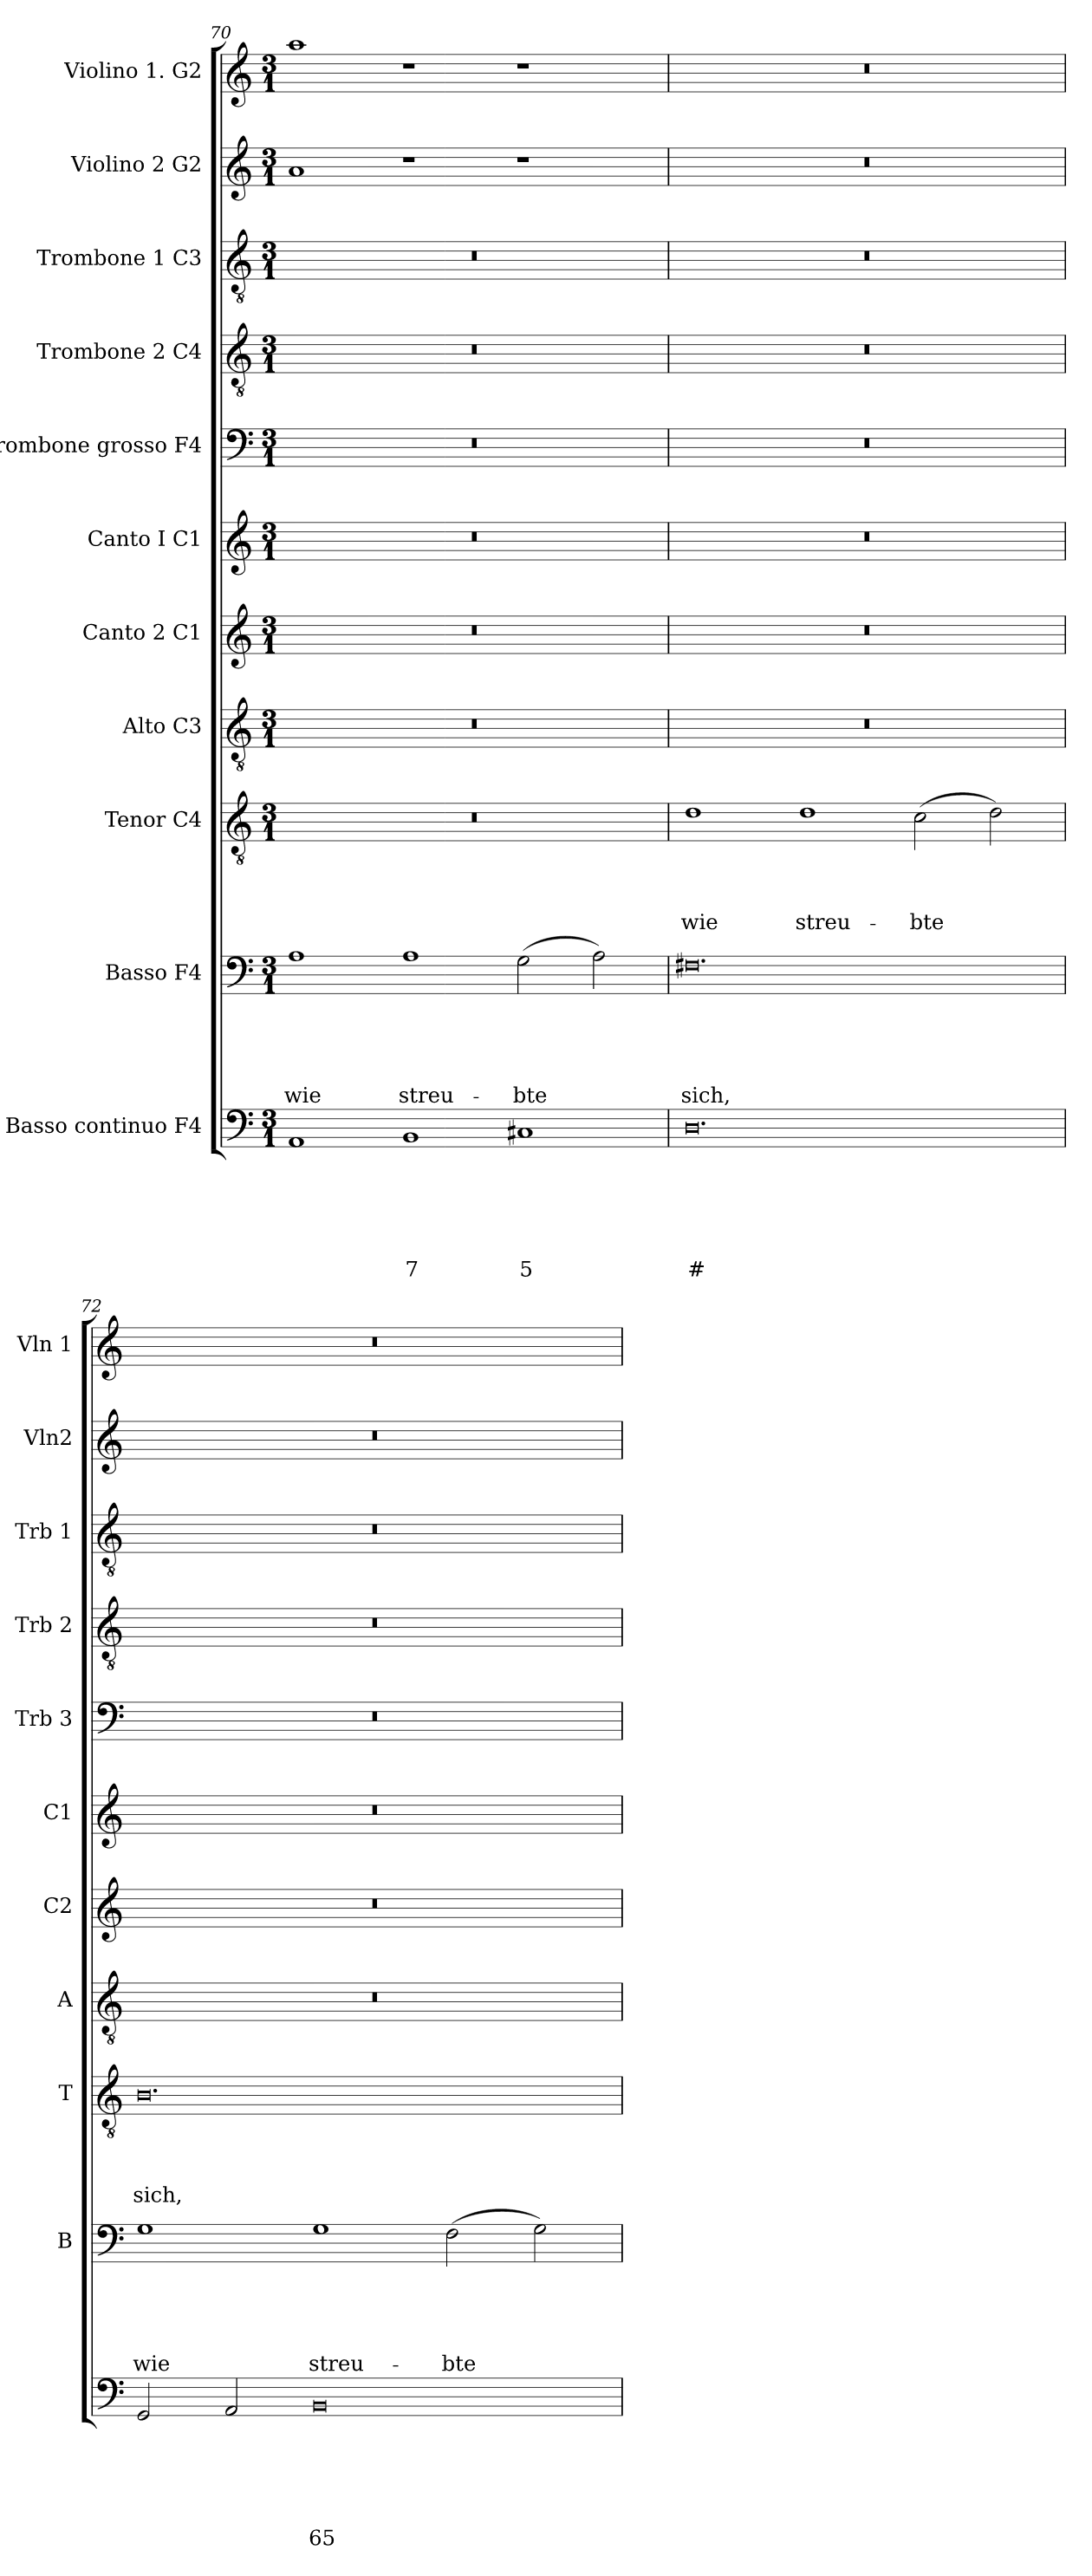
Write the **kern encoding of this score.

**kern	**text	**text	**text	**text	**text	**text	**kern	**text	**text	**text	**text	**text	**kern	**text	**text	**text	**text	**kern	**kern	**kern	**kern	**kern	**kern	**kern	**kern
*part11	*part11	*part11	*part11	*part11	*part11	*part11	*part10	*part10	*part10	*part10	*part10	*part10	*part9	*part9	*part9	*part9	*part9	*part8	*part7	*part6	*part5	*part4	*part3	*part2	*part1
*staff11	*staff11	*staff11	*staff11	*staff11	*staff11	*staff11	*staff10	*staff10	*staff10	*staff10	*staff10	*staff10	*staff9	*staff9	*staff9	*staff9	*staff9	*staff8	*staff7	*staff6	*staff5	*staff4	*staff3	*staff2	*staff1
*I"Basso continuo F4	*	*	*	*	*	*	*I"Basso F4	*	*	*	*	*	*I"Tenor C4	*	*	*	*	*I"Alto C3	*I"Canto 2 C1	*I"Canto I C1	*I"Trombone grosso F4	*I"Trombone 2 C4	*I"Trombone 1 C3	*I"Violino 2 G2	*I"Violino 1. G2
*	*	*	*	*	*	*	*I'B	*	*	*	*	*	*I'T	*	*	*	*	*I'A	*I'C2	*I'C1	*I'Trb 3	*I'Trb 2	*I'Trb 1	*I'Vln2	*I'Vln 1
*clefF4	*	*	*	*	*	*	*clefF4	*	*	*	*	*	*clefGv2	*	*	*	*	*clefGv2	*clefG2	*clefG2	*clefF4	*clefGv2	*clefGv2	*clefG2	*clefG2
*k[]	*	*	*	*	*	*	*k[]	*	*	*	*	*	*k[]	*	*	*	*	*k[]	*k[]	*k[]	*k[]	*k[]	*k[]	*k[]	*k[]
*C:	*	*	*	*	*	*	*C:	*	*	*	*	*	*C:	*	*	*	*	*C:	*C:	*C:	*C:	*C:	*C:	*C:	*C:
*M3/1	*	*	*	*	*	*	*M3/1	*	*	*	*	*	*M3/1	*	*	*	*	*M3/1	*M3/1	*M3/1	*M3/1	*M3/1	*M3/1	*M3/1	*M3/1
=70	=70	=70	=70	=70	=70	=70	=70	=70	=70	=70	=70	=70	=70	=70	=70	=70	=70	=70	=70	=70	=70	=70	=70	=70	=70
!	!	!	!	!	!	!	!	!	!	!	!	!LO:LY:b	!	!	!	!	!	!	!	!	!	!	!	!	!
1AA	.	.	.	.	.	.	1A	.	.	.	.	wie	0.r	.	.	.	.	0.r	0.r	0.r	0.r	0.r	0.r	1a	1aa
!	!	!	!	!	!	!LO:LY:b	!	!	!	!	!	!LO:LY:b	!	!	!	!	!	!	!	!	!	!	!	!	!
1BB	.	.	.	.	.	7	1A	.	.	.	.	streu-	.	.	.	.	.	.	.	.	.	.	.	1r	1r
!	!	!	!	!	!	!LO:LY:b	!	!	!	!	!	!LO:LY:b	!	!	!	!	!	!	!	!	!	!	!	!	!
1C#X	.	.	.	.	.	5	(>2G\	.	.	.	.	-bte	.	.	.	.	.	.	.	.	.	.	.	1r	1r
.	.	.	.	.	.	.	2A\)	.	.	.	.	.	.	.	.	.	.	.	.	.	.	.	.	.	.
=71	=71	=71	=71	=71	=71	=71	=71	=71	=71	=71	=71	=71	=71	=71	=71	=71	=71	=71	=71	=71	=71	=71	=71	=71	=71
!	!	!	!	!	!	!LO:LY:b	!	!	!	!	!	!LO:LY:b	!	!	!	!	!LO:LY:b	!	!	!	!	!	!	!	!
0.D	.	.	.	.	.	#	0.F#X	.	.	.	.	sich,	1d	.	.	.	wie	0.r	0.r	0.r	0.r	0.r	0.r	0.r	0.r
!	!	!	!	!	!	!	!	!	!	!	!	!	!	!	!	!	!LO:LY:b	!	!	!	!	!	!	!	!
.	.	.	.	.	.	.	.	.	.	.	.	.	1d	.	.	.	streu-	.	.	.	.	.	.	.	.
!	!	!	!	!	!	!	!	!	!	!	!	!	!	!	!	!	!LO:LY:b	!	!	!	!	!	!	!	!
.	.	.	.	.	.	.	.	.	.	.	.	.	(>2c\	.	.	.	-bte	.	.	.	.	.	.	.	.
.	.	.	.	.	.	.	.	.	.	.	.	.	2d\)	.	.	.	.	.	.	.	.	.	.	.	.
!!LO:LB:g=z
=72	=72	=72	=72	=72	=72	=72	=72	=72	=72	=72	=72	=72	=72	=72	=72	=72	=72	=72	=72	=72	=72	=72	=72	=72	=72
!	!	!	!	!	!	!	!	!	!	!	!	!LO:LY:b	!	!	!	!	!LO:LY:b	!	!	!	!	!	!	!	!
2GG/	.	.	.	.	.	.	1G	.	.	.	.	wie	0.B	.	.	.	sich,	0.r	0.r	0.r	0.r	0.r	0.r	0.r	0.r
2AA/	.	.	.	.	.	.	.	.	.	.	.	.	.	.	.	.	.	.	.	.	.	.	.	.	.
!	!	!	!	!	!	!LO:LY:b	!	!	!	!	!	!LO:LY:b	!	!	!	!	!	!	!	!	!	!	!	!	!
0BB	.	.	.	.	.	65	1G	.	.	.	.	streu-	.	.	.	.	.	.	.	.	.	.	.	.	.
!	!	!	!	!	!	!	!	!	!	!	!	!LO:LY:b	!	!	!	!	!	!	!	!	!	!	!	!	!
.	.	.	.	.	.	.	(>2F\	.	.	.	.	-bte	.	.	.	.	.	.	.	.	.	.	.	.	.
.	.	.	.	.	.	.	2G\)	.	.	.	.	.	.	.	.	.	.	.	.	.	.	.	.	.	.
=	=	=	=	=	=	=	=	=	=	=	=	=	=	=	=	=	=	=	=	=	=	=	=	=	=
*-	*-	*-	*-	*-	*-	*-	*-	*-	*-	*-	*-	*-	*-	*-	*-	*-	*-	*-	*-	*-	*-	*-	*-	*-	*-
